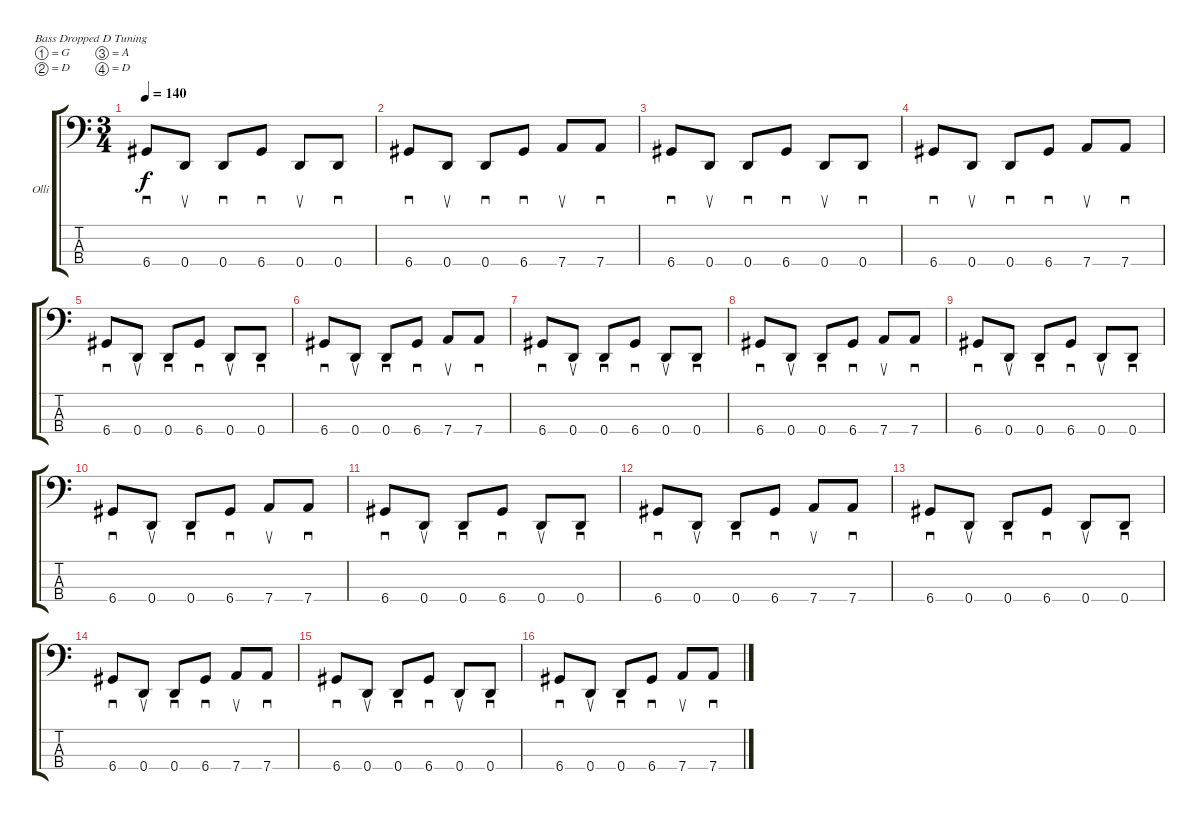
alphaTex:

\bracketExtendMode groupsimilarinstruments
\firstSystemTrackNameOrientation horizontal
\otherSystemsTrackNameOrientation horizontal
\track ("Oliver \"Lars\" Riedel" "Olli") {instrument electricbassfinger}
\staff {score tabs}
\tuning (G2 D2 A1 D1)
\ts (3 4)
\tempo 140
\clef f4
\ks c
6.4.8{sd dy f} 0.4.8{su} 0.4.8{sd} 6.4.8{sd} 0.4.8{su} 0.4.8{sd} |
6.4.8{sd} 0.4.8{su} 0.4.8{sd} 6.4.8{sd} 7.4.8{su} 7.4.8{sd} |
6.4.8{sd} 0.4.8{su} 0.4.8{sd} 6.4.8{sd} 0.4.8{su} 0.4.8{sd} |
6.4.8{sd} 0.4.8{su} 0.4.8{sd} 6.4.8{sd} 7.4.8{su} 7.4.8{sd} |
6.4.8{sd} 0.4.8{su} 0.4.8{sd} 6.4.8{sd} 0.4.8{su} 0.4.8{sd} |
6.4.8{sd} 0.4.8{su} 0.4.8{sd} 6.4.8{sd} 7.4.8{su} 7.4.8{sd} |
6.4.8{sd} 0.4.8{su} 0.4.8{sd} 6.4.8{sd} 0.4.8{su} 0.4.8{sd} |
6.4.8{sd} 0.4.8{su} 0.4.8{sd} 6.4.8{sd} 7.4.8{su} 7.4.8{sd} |
6.4.8{sd} 0.4.8{su} 0.4.8{sd} 6.4.8{sd} 0.4.8{su} 0.4.8{sd} |
6.4.8{sd} 0.4.8{su} 0.4.8{sd} 6.4.8{sd} 7.4.8{su} 7.4.8{sd} |
6.4.8{sd} 0.4.8{su} 0.4.8{sd} 6.4.8{sd} 0.4.8{su} 0.4.8{sd} |
6.4.8{sd} 0.4.8{su} 0.4.8{sd} 6.4.8{sd} 7.4.8{su} 7.4.8{sd} |
6.4.8{sd} 0.4.8{su} 0.4.8{sd} 6.4.8{sd} 0.4.8{su} 0.4.8{sd} |
6.4.8{sd} 0.4.8{su} 0.4.8{sd} 6.4.8{sd} 7.4.8{su} 7.4.8{sd} |
6.4.8{sd} 0.4.8{su} 0.4.8{sd} 6.4.8{sd} 0.4.8{su} 0.4.8{sd} |
6.4.8{sd} 0.4.8{su} 0.4.8{sd} 6.4.8{sd} 7.4.8{su} 7.4.8{sd}
